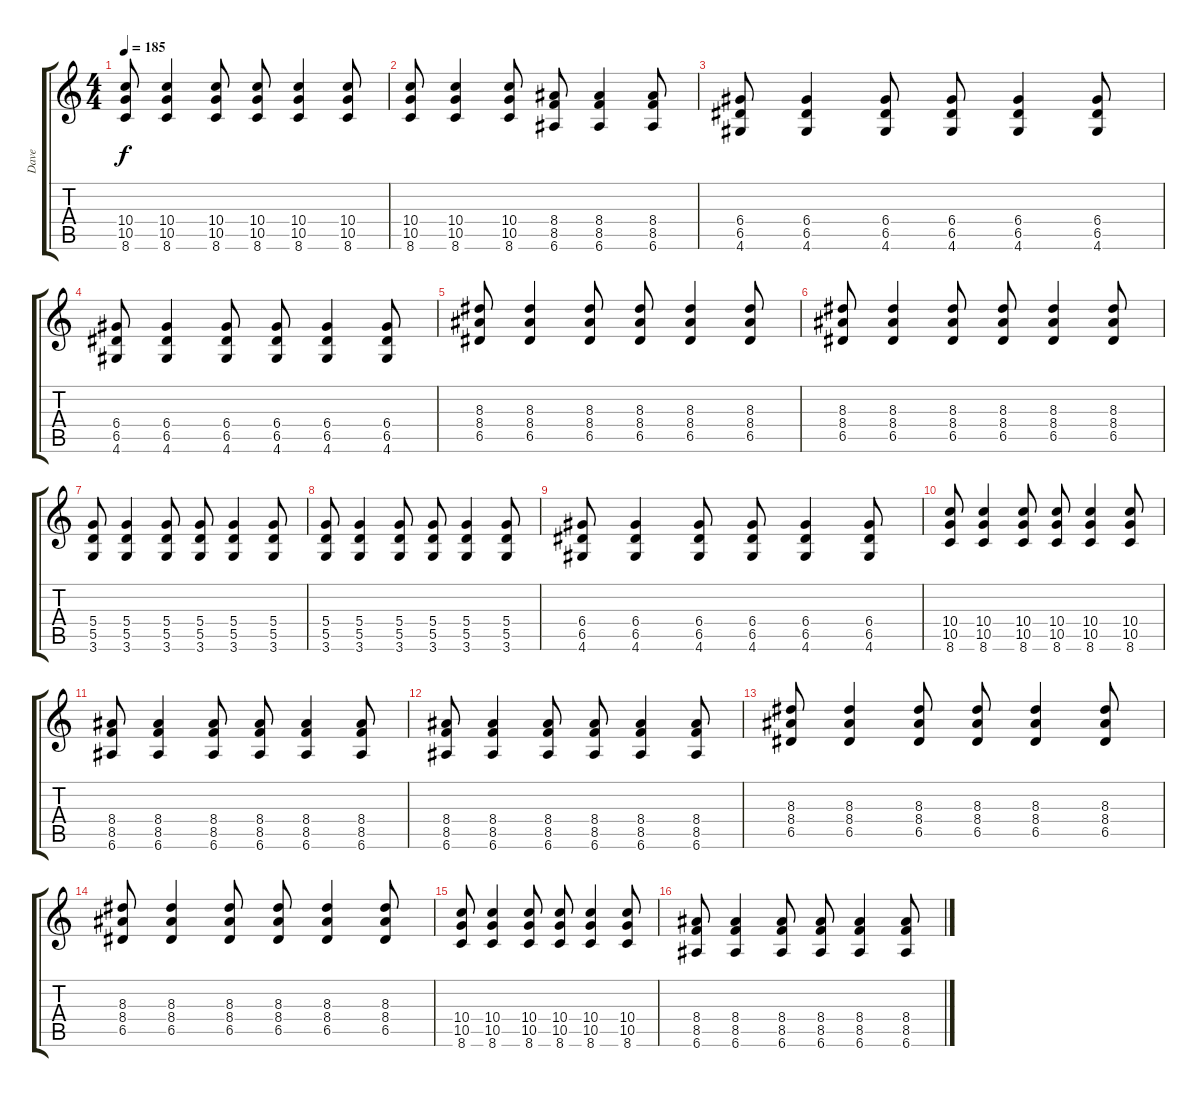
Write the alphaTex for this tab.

\track ("Dave" "Dave") {instrument distortionguitar}
\staff {score tabs}
\tuning (E4 B3 G3 D3 A2 E2) {hide}
\ts (4 4)
\tempo 185
\clef g2
\ks c
(10.4 10.5 8.6).8{dy f} (10.4 10.5 8.6).4 (10.4 10.5 8.6).8 (10.4 10.5 8.6).8 (10.4 10.5 8.6).4 (10.4 10.5 8.6).8 |
(10.4 10.5 8.6).8 (10.4 10.5 8.6).4 (10.4 10.5 8.6).8 (8.4 8.5 6.6).8 (8.4 8.5 6.6).4 (8.4 8.5 6.6).8 |
(6.4 6.5 4.6).8 (6.4 6.5 4.6).4 (6.4 6.5 4.6).8 (6.4 6.5 4.6).8 (6.4 6.5 4.6).4 (6.4 6.5 4.6).8 |
(6.4 6.5 4.6).8 (6.4 6.5 4.6).4 (6.4 6.5 4.6).8 (6.4 6.5 4.6).8 (6.4 6.5 4.6).4 (6.4 6.5 4.6).8 |
(8.3 8.4 6.5).8 (8.3 8.4 6.5).4 (8.3 8.4 6.5).8 (8.3 8.4 6.5).8 (8.3 8.4 6.5).4 (8.3 8.4 6.5).8 |
(8.3 8.4 6.5).8 (8.3 8.4 6.5).4 (8.3 8.4 6.5).8 (8.3 8.4 6.5).8 (8.3 8.4 6.5).4 (8.3 8.4 6.5).8 |
(5.4 5.5 3.6).8 (5.4 5.5 3.6).4 (5.4 5.5 3.6).8 (5.4 5.5 3.6).8 (5.4 5.5 3.6).4 (5.4 5.5 3.6).8 |
(5.4 5.5 3.6).8 (5.4 5.5 3.6).4 (5.4 5.5 3.6).8 (5.4 5.5 3.6).8 (5.4 5.5 3.6).4 (5.4 5.5 3.6).8 |
(6.4 6.5 4.6).8 (6.4 6.5 4.6).4 (6.4 6.5 4.6).8 (6.4 6.5 4.6).8 (6.4 6.5 4.6).4 (6.4 6.5 4.6).8 |
(10.4 10.5 8.6).8 (10.4 10.5 8.6).4 (10.4 10.5 8.6).8 (10.4 10.5 8.6).8 (10.4 10.5 8.6).4 (10.4 10.5 8.6).8 |
(8.4 8.5 6.6).8 (8.4 8.5 6.6).4 (8.4 8.5 6.6).8 (8.4 8.5 6.6).8 (8.4 8.5 6.6).4 (8.4 8.5 6.6).8 |
(8.4 8.5 6.6).8 (8.4 8.5 6.6).4 (8.4 8.5 6.6).8 (8.4 8.5 6.6).8 (8.4 8.5 6.6).4 (8.4 8.5 6.6).8 |
(8.3 8.4 6.5).8 (8.3 8.4 6.5).4 (8.3 8.4 6.5).8 (8.3 8.4 6.5).8 (8.3 8.4 6.5).4 (8.3 8.4 6.5).8 |
(8.3 8.4 6.5).8 (8.3 8.4 6.5).4 (8.3 8.4 6.5).8 (8.3 8.4 6.5).8 (8.3 8.4 6.5).4 (8.3 8.4 6.5).8 |
(10.4 10.5 8.6).8 (10.4 10.5 8.6).4 (10.4 10.5 8.6).8 (10.4 10.5 8.6).8 (10.4 10.5 8.6).4 (10.4 10.5 8.6).8 |
(8.4 8.5 6.6).8 (8.4 8.5 6.6).4 (8.4 8.5 6.6).8 (8.4 8.5 6.6).8 (8.4 8.5 6.6).4 (8.4 8.5 6.6).8
